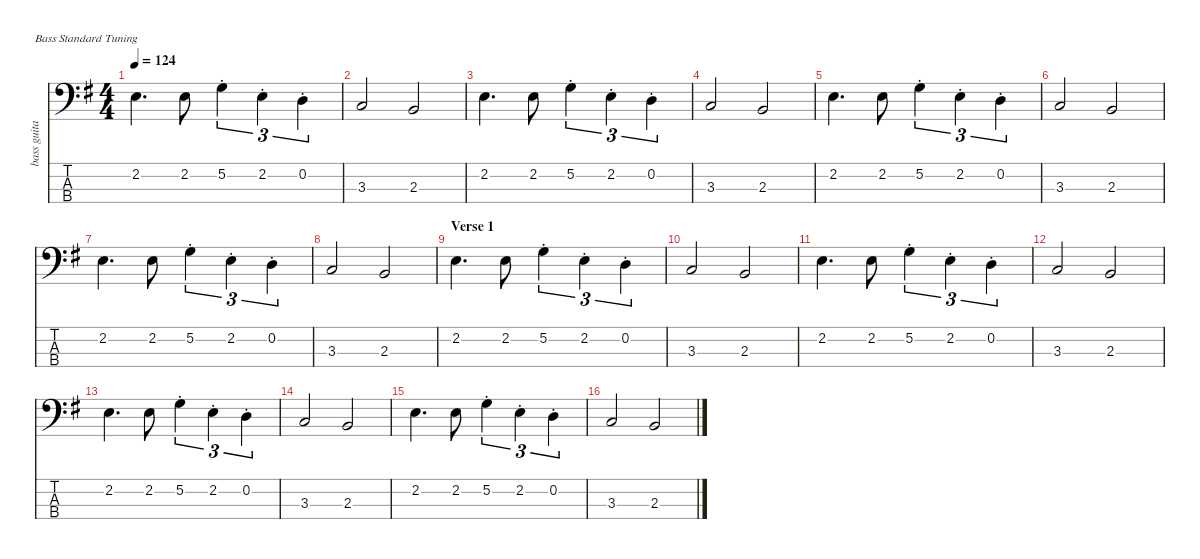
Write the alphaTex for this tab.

\defaultSystemsLayout 4
\hideDynamics
\bracketExtendMode nobrackets
\otherSystemsTrackNameOrientation horizontal
\track ("bass guitar" "bass guita") {instrument electricbassfinger}
\staff {score tabs}
\tuning (G2 D2 A1 E1)
\ts (4 4)
\tempo 124
\clef f4
\scale
1.20807
\ks eminor
2.2{acc forcenatural}.4{d dy ff instrument electricbassfinger beam Down} 2.2{acc forcenatural}.8{beam Down} 5.2{st acc forcenatural}.4{tu (3 2) beam Down} 2.2{st acc forcenatural}.4{tu (3 2) beam Down} 0.2{st acc forcenatural}.4{tu (3 2) beam Down} |
\scale
0.930643 3.3{acc forcenatural}.2{beam Up} 2.3{acc forcenatural}.2{beam Up} |
\scale
0.930643 2.2{acc forcenatural}.4{d beam Down} 2.2{acc forcenatural}.8{beam Down} 5.2{st acc forcenatural}.4{tu (3 2) beam Down} 2.2{st acc forcenatural}.4{tu (3 2) beam Down} 0.2{st acc forcenatural}.4{tu (3 2) beam Down} |
\scale
0.930643 3.3{acc forcenatural}.2{beam Up} 2.3{acc forcenatural}.2{beam Up} |
\scale
1.11728 2.2{acc forcenatural}.4{d beam Down} 2.2{acc forcenatural}.8{beam Down} 5.2{st acc forcenatural}.4{tu (3 2) beam Down} 2.2{st acc forcenatural}.4{tu (3 2) beam Down} 0.2{st acc forcenatural}.4{tu (3 2) beam Down} |
\scale
0.960908 3.3{acc forcenatural}.2{beam Up} 2.3{acc forcenatural}.2{beam Up} |
\scale
0.960908 2.2{acc forcenatural}.4{d beam Down} 2.2{acc forcenatural}.8{beam Down} 5.2{st acc forcenatural}.4{tu (3 2) beam Down} 2.2{st acc forcenatural}.4{tu (3 2) beam Down} 0.2{st acc forcenatural}.4{tu (3 2) beam Down} |
\scale
0.960908 3.3{acc forcenatural}.2{beam Up} 2.3{acc forcenatural}.2{beam Up} |
\section ("" "Verse 1")
\scale
1.11728 2.2{acc forcenatural}.4{d beam Down} 2.2{acc forcenatural}.8{beam Down} 5.2{st acc forcenatural}.4{tu (3 2) beam Down} 2.2{st acc forcenatural}.4{tu (3 2) beam Down} 0.2{st acc forcenatural}.4{tu (3 2) beam Down} |
\scale
0.960908 3.3{acc forcenatural}.2{beam Up} 2.3{acc forcenatural}.2{beam Up} |
\scale
0.960908 2.2{acc forcenatural}.4{d beam Down} 2.2{acc forcenatural}.8{beam Down} 5.2{st acc forcenatural}.4{tu (3 2) beam Down} 2.2{st acc forcenatural}.4{tu (3 2) beam Down} 0.2{st acc forcenatural}.4{tu (3 2) beam Down} |
\scale
0.960908 3.3{acc forcenatural}.2{beam Up} 2.3{acc forcenatural}.2{beam Up} |
\scale
1.11728 2.2{acc forcenatural}.4{d beam Down} 2.2{acc forcenatural}.8{beam Down} 5.2{st acc forcenatural}.4{tu (3 2) beam Down} 2.2{st acc forcenatural}.4{tu (3 2) beam Down} 0.2{st acc forcenatural}.4{tu (3 2) beam Down} |
\scale
0.960908 3.3{acc forcenatural}.2{beam Up} 2.3{acc forcenatural}.2{beam Up} |
\scale
0.960908 2.2{acc forcenatural}.4{d beam Down} 2.2{acc forcenatural}.8{beam Down} 5.2{st acc forcenatural}.4{tu (3 2) beam Down} 2.2{st acc forcenatural}.4{tu (3 2) beam Down} 0.2{st acc forcenatural}.4{tu (3 2) beam Down} |
\scale
0.960908 3.3{acc forcenatural}.2{beam Up} 2.3{acc forcenatural}.2{beam Up}
